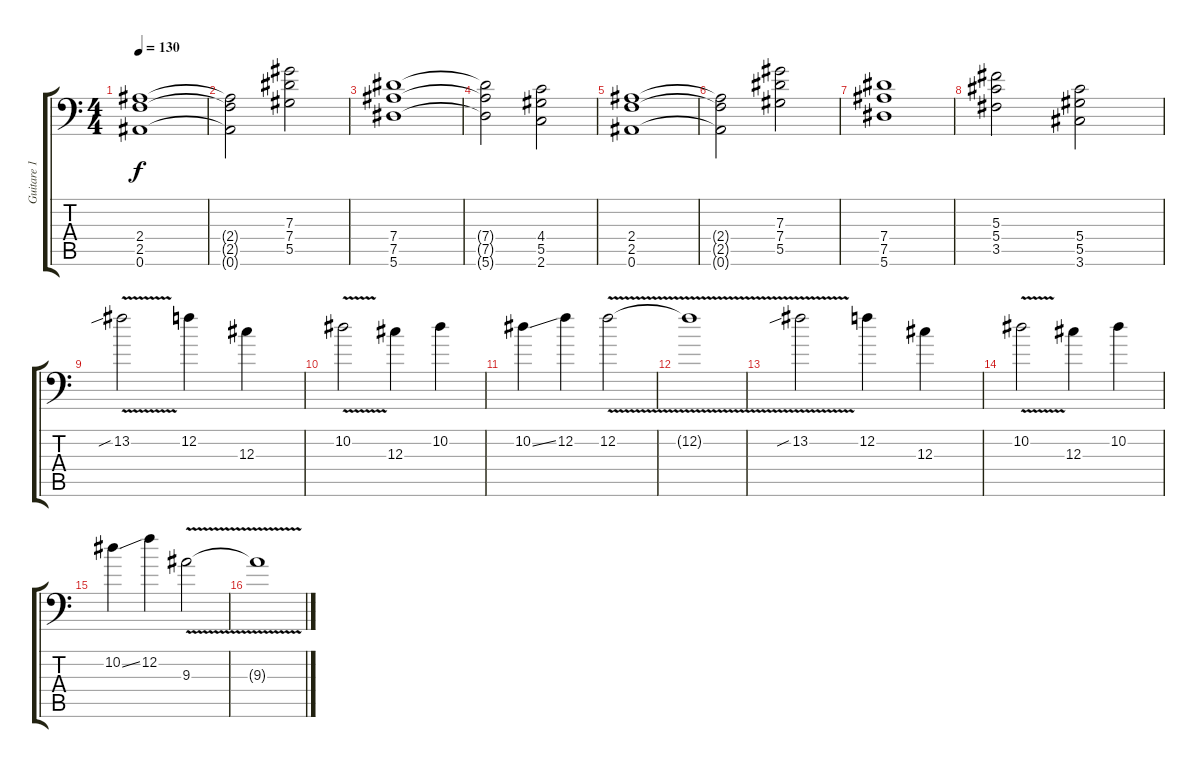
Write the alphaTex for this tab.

\track ("Guitare 1" "Guitare 1") {instrument distortionguitar}
\staff {score tabs}
\tuning (Bb3 F3 Db3 Ab2 Eb2 Bb1) {hide}
\ts (4 4)
\tempo 130
\clef f4
\ks c
(2.4 2.5 0.6).1{dy f} |
(2.4{t} 2.5{t} 0.6{t}).2 (7.3 7.4 5.5).2 |
(7.4 7.5 5.6).1 |
(7.4{t} 7.5{t} 5.6{t}).2 (4.4 5.5 2.6).2 |
(2.4 2.5 0.6).1 |
(2.4{t} 2.5{t} 0.6{t}).2 (7.3 7.4 5.5).2 |
(7.4 7.5 5.6).1 |
(5.3 5.4 3.5).2 (5.4 5.5 3.6).2 |
13.2{v sib}.2 12.2.4 12.3.4 |
10.2{v}.2 12.3.4 10.2.4 |
10.2{ss}.4 12.2.4 12.2{v}.2 |
12.2{t}.1 |
13.2{v sib}.2 12.2.4 12.3.4 |
10.2{v}.2 12.3.4 10.2.4 |
10.2{ss}.4 12.2.4 9.3{v}.2 |
9.3{t}.1
